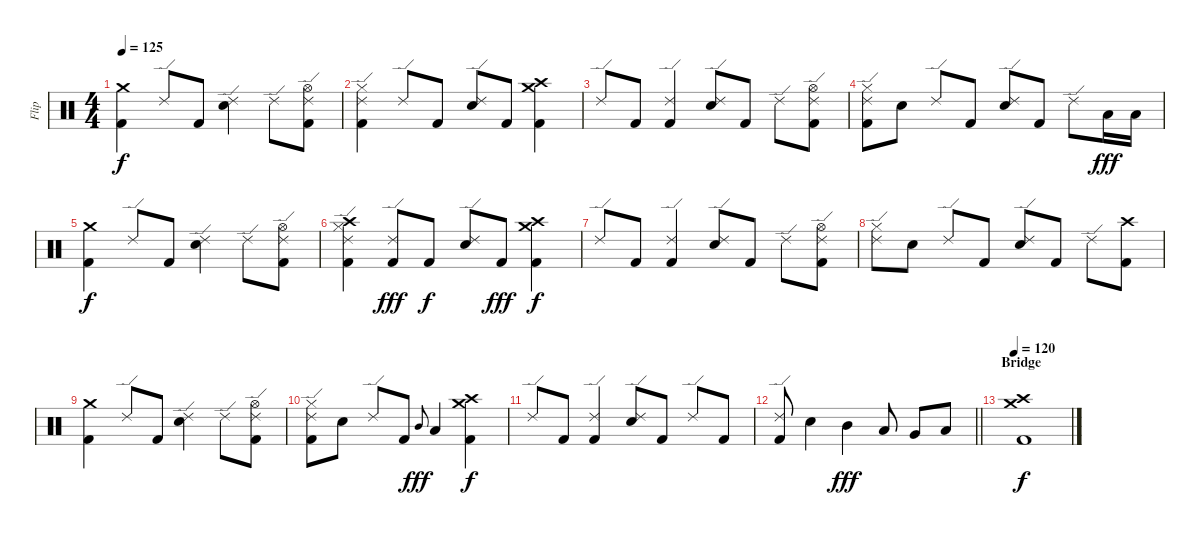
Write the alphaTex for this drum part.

\track ("Flip" "Flip") {instrument percussion}
\staff {score}
\articulation defaults
\ts (4 4)
\tempo 125
\clef neutral
\ks c
("Crash medium (hit)" "Kick (hit) 2").4{dy f} "Ride (edge) 2".8 "Kick (hit) 2".8 ("Ride (edge) 2" "Electric Snare (hit)").4 "Ride (edge) 2".8 ("Hi-Hat (open)" "Ride (edge) 2" "Kick (hit) 2").8 |
("Hi-Hat (closed)" "Ride (edge) 2" "Kick (hit) 2").4 "Ride (edge) 2".8 "Kick (hit) 2".8 ("Ride (edge) 2" "Electric Snare (hit)").8 "Kick (hit) 2".8 ("Crash medium (hit)" "Crash high (hit)" "Kick (hit) 2").4 |
"Ride (edge) 2".8 "Kick (hit) 2".8 ("Ride (edge) 2" "Kick (hit) 2").4 ("Ride (edge) 2" "Electric Snare (hit)").8 "Kick (hit) 2".8 "Ride (edge) 2".8 ("Hi-Hat (open)" "Ride (edge) 2" "Kick (hit) 2").8 |
("Hi-Hat (closed)" "Ride (edge) 2" "Kick (hit) 2").8 "Electric Snare (hit)".8 "Ride (edge) 2".8 "Kick (hit) 2".8 ("Ride (edge) 2" "Electric Snare (hit)").8 "Kick (hit) 2".8 "Ride (edge) 2".8 "Low Tom (hit)".16{dy fff} "Low Tom (hit)".16 |
("Crash medium (hit)" "Kick (hit) 2").4{dy f} "Ride (edge) 2".8 "Kick (hit) 2".8 ("Ride (edge) 2" "Electric Snare (hit)").4 "Ride (edge) 2".8 ("Hi-Hat (open)" "Ride (edge) 2" "Kick (hit) 2").8 |
("Crash high (hit)" "Hi-Hat (closed)" "Ride (edge) 2" "Kick (hit) 2").4 ("Ride (edge) 2" "Kick (hit) 2").8{dy fff} "Kick (hit) 2".8{dy f} ("Ride (edge) 2" "Electric Snare (hit)").8 "Kick (hit) 2".8{dy fff} ("Crash medium (hit)" "Crash high (hit)" "Kick (hit) 2").4{dy f} |
"Ride (edge) 2".8 "Kick (hit) 2".8 ("Ride (edge) 2" "Kick (hit) 2").4 ("Ride (edge) 2" "Electric Snare (hit)").8 "Kick (hit) 2".8 "Ride (edge) 2".8 ("Hi-Hat (open)" "Ride (edge) 2" "Kick (hit) 2").8 |
("Hi-Hat (closed)" "Ride (edge) 2").8 "Electric Snare (hit)".8 "Ride (edge) 2".8 "Kick (hit) 2".8 ("Ride (edge) 2" "Electric Snare (hit)").8 "Kick (hit) 2".8 "Ride (edge) 2".8 ("Crash high (hit)" "Kick (hit) 2").8 |
("Crash medium (hit)" "Kick (hit) 2").4 "Ride (edge) 2".8 "Kick (hit) 2".8 ("Ride (edge) 2" "Electric Snare (hit)").4 "Ride (edge) 2".8 ("Hi-Hat (open)" "Ride (edge) 2" "Kick (hit) 2").8 |
("Hi-Hat (closed)" "Ride (edge) 2" "Kick (hit) 2").8 "Electric Snare (hit)".8 "Ride (edge) 2".8 "Kick (hit) 2".8 "Mid Tom (hit)".8{gr onbeat dy fff} "Low Tom (hit)".4 ("Crash medium (hit)" "Crash high (hit)" "Kick (hit) 2").4{dy f} |
"Ride (edge) 2".8 "Kick (hit) 2".8 ("Ride (edge) 2" "Kick (hit) 2").4 ("Ride (edge) 2" "Electric Snare (hit)").8 "Kick (hit) 2".8 "Ride (edge) 2".8 "Kick (hit) 2".8 |
\barLineRight lightlight
("Ride (edge) 2" "Kick (hit) 2").8 "Electric Snare (hit)".4 "Mid Tom (hit)".4{dy fff} "Low Tom (hit)".8 "Very Low Tom (hit)".8 "Low Floor Tom (hit)".8 |
\section ("" "Bridge")
\tempo 120
("Crash medium (hit)" "Crash high (hit)" "Kick (hit) 2").1{dy f}
